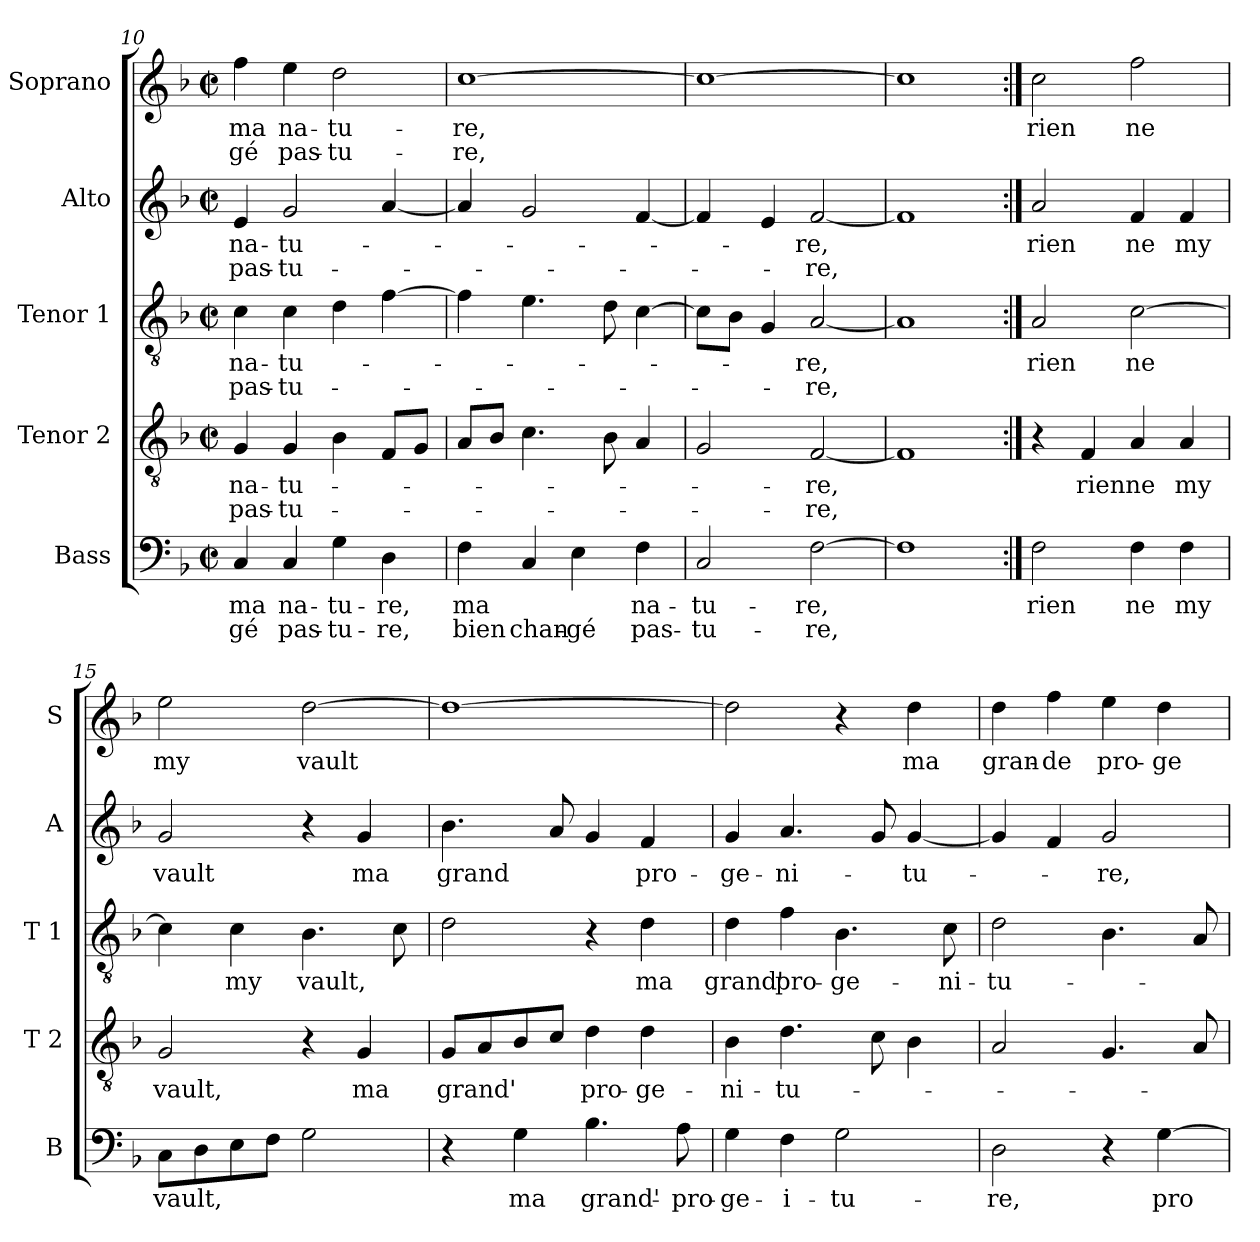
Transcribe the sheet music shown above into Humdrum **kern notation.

**kern	**text	**text	**kern	**text	**text	**kern	**text	**text	**kern	**text	**text	**kern	**text	**text
*part5	*part5	*part5	*part4	*part4	*part4	*part3	*part3	*part3	*part2	*part2	*part2	*part1	*part1	*part1
*staff5	*staff5	*staff5	*staff4	*staff4	*staff4	*staff3	*staff3	*staff3	*staff2	*staff2	*staff2	*staff1	*staff1	*staff1
*I"Bass	*	*	*I"Tenor 2	*	*	*I"Tenor 1	*	*	*I"Alto	*	*	*I"Soprano	*	*
*I'B	*	*	*I'T 2	*	*	*I'T 1	*	*	*I'A	*	*	*I'S	*	*
*clefF4	*	*	*clefGv2	*	*	*clefGv2	*	*	*clefG2	*	*	*clefG2	*	*
*k[b-]	*	*	*k[b-]	*	*	*k[b-]	*	*	*k[b-]	*	*	*k[b-]	*	*
*F:	*	*	*F:	*	*	*F:	*	*	*F:	*	*	*F:	*	*
*M2/2	*	*	*M2/2	*	*	*M2/2	*	*	*M2/2	*	*	*M2/2	*	*
*met(c|)	*	*	*met(c|)	*	*	*met(c|)	*	*	*met(c|)	*	*	*met(c|)	*	*
=10	=10	=10	=10	=10	=10	=10	=10	=10	=10	=10	=10	=10	=10	=10
!	!LO:LY:b	!LO:LY:b	!	!LO:LY:b	!LO:LY:b	!	!LO:LY:b	!LO:LY:b	!	!LO:LY:b	!LO:LY:b	!	!LO:LY:b	!LO:LY:b
4C/	ma	-gé	4G/	na-	pas-	4c\	na-	pas-	4e/	na-	pas-	4ff\	ma	-gé
!	!LO:LY:b	!LO:LY:b	!	!LO:LY:b	!LO:LY:b	!	!LO:LY:b	!LO:LY:b	!	!LO:LY:b	!LO:LY:b	!	!LO:LY:b	!LO:LY:b
4C/	na-	pas-	4G/	-tu-	-tu-	4c\	-tu-	-tu-	2g/	-tu-	-tu-	4ee\	na-	pas-
!	!LO:LY:b	!LO:LY:b	!	!	!	!	!	!	!	!	!	!	!LO:LY:b	!LO:LY:b
4G\	-tu-	-tu-	4B-\	.	.	4d\	.	.	.	.	.	2dd\	-tu-	-tu-
!	!LO:LY:b	!LO:LY:b	!	!	!	!	!	!	!	!	!	!	!	!
4D\	-re,	-re,	8F/L	.	.	[4f\	.	.	[4a/	.	.	.	.	.
.	.	.	8G/J	.	.	.	.	.	.	.	.	.	.	.
!!LO:PB:g=z
=11	=11	=11	=11	=11	=11	=11	=11	=11	=11	=11	=11	=11	=11	=11
!	!LO:LY:b	!LO:LY:b	!	!	!	!	!	!	!	!	!	!	!LO:LY:b	!LO:LY:b
4F\	ma	bien	8A/L	.	.	4f\]	.	.	4a/]	.	.	[1cc	-re,	-re,
.	.	.	8B-/J	.	.	.	.	.	.	.	.	.	.	.
!	!	!LO:LY:b	!	!	!	!	!	!	!	!	!	!	!	!
4C/	.	chan-	4.c\	.	.	4.e\	.	.	2g/	.	.	.	.	.
!	!	!LO:LY:b	!	!	!	!	!	!	!	!	!	!	!	!
4E\	.	-gé	.	.	.	.	.	.	.	.	.	.	.	.
.	.	.	8B-\	.	.	8d\	.	.	.	.	.	.	.	.
!	!LO:LY:b	!LO:LY:b	!	!	!	!	!	!	!	!	!	!	!	!
4F\	na-	pas-	4A/	.	.	[4c\	.	.	[4f/	.	.	.	.	.
=12	=12	=12	=12	=12	=12	=12	=12	=12	=12	=12	=12	=12	=12	=12
!	!LO:LY:b	!LO:LY:b	!	!	!	!	!	!	!	!	!	!	!	!
2C/	-tu-	-tu-	2G/	.	.	8c\L]	.	.	4f/]	.	.	1cc_	.	.
.	.	.	.	.	.	8B-\J	.	.	.	.	.	.	.	.
.	.	.	.	.	.	4G/	.	.	4e/	.	.	.	.	.
!	!LO:LY:b	!LO:LY:b	!	!LO:LY:b	!LO:LY:b	!	!LO:LY:b	!LO:LY:b	!	!LO:LY:b	!LO:LY:b	!	!	!
[2F\	-re,	-re,	[2F/	-re,	-re,	[2A/	-re,	-re,	[2f/	-re,	-re,	.	.	.
=13	=13	=13	=13	=13	=13	=13	=13	=13	=13	=13	=13	=13	=13	=13
1F]	.	.	1F]	.	.	1A]	.	.	1f]	.	.	1cc]	.	.
=14:|!	=14:|!	=14:|!	=14:|!	=14:|!	=14:|!	=14:|!	=14:|!	=14:|!	=14:|!	=14:|!	=14:|!	=14:|!	=14:|!	=14:|!
!	!LO:LY:b	!	!	!	!	!	!LO:LY:b	!	!	!LO:LY:b	!	!	!LO:LY:b	!
2F\	rien	.	4r	.	.	2A/	rien	.	2a/	rien	.	2cc\	rien	.
!	!	!	!	!LO:LY:b	!	!	!	!	!	!	!	!	!	!
.	.	.	4F/	rien	.	.	.	.	.	.	.	.	.	.
!	!LO:LY:b	!	!	!LO:LY:b	!	!	!LO:LY:b	!	!	!LO:LY:b	!	!	!LO:LY:b	!
4F\	ne	.	4A/	ne	.	[2c\	ne	.	4f/	ne	.	2ff\	ne	.
!	!LO:LY:b	!	!	!LO:LY:b	!	!	!	!	!	!LO:LY:b	!	!	!	!
4F\	my	.	4A/	my	.	.	.	.	4f/	my	.	.	.	.
=15	=15	=15	=15	=15	=15	=15	=15	=15	=15	=15	=15	=15	=15	=15
!	!LO:LY:b	!	!	!LO:LY:b	!	!	!	!	!	!LO:LY:b	!	!	!LO:LY:b	!
8C\L	vault,	.	2G/	vault,	.	4c\]	.	.	2g/	vault	.	2ee\	my	.
8D\	.	.	.	.	.	.	.	.	.	.	.	.	.	.
!	!	!	!	!	!	!	!LO:LY:b	!	!	!	!	!	!	!
8E\	.	.	.	.	.	4c\	my	.	.	.	.	.	.	.
8F\J	.	.	.	.	.	.	.	.	.	.	.	.	.	.
!	!	!	!	!	!	!	!LO:LY:b	!	!	!	!	!	!LO:LY:b	!
2G\	.	.	4r	.	.	4.B-\	vault,	.	4r	.	.	[2dd\	vault	.
!	!	!	!	!LO:LY:b	!	!	!	!	!	!LO:LY:b	!	!	!	!
.	.	.	4G/	ma	.	.	.	.	4g/	ma	.	.	.	.
.	.	.	.	.	.	8c\	.	.	.	.	.	.	.	.
!!LO:LB:g=z
=16	=16	=16	=16	=16	=16	=16	=16	=16	=16	=16	=16	=16	=16	=16
!	!	!	!	!LO:LY:b	!	!	!	!	!	!LO:LY:b	!	!	!	!
4r	.	.	8G/L	grand'	.	2d\	.	.	4.b-\	grand	.	1dd_	.	.
.	.	.	8A/	.	.	.	.	.	.	.	.	.	.	.
!	!LO:LY:b	!	!	!	!	!	!	!	!	!	!	!	!	!
4G\	ma	.	8B-/	.	.	.	.	.	.	.	.	.	.	.
.	.	.	8c/J	.	.	.	.	.	8a/	.	.	.	.	.
!	!LO:LY:b	!	!	!LO:LY:b	!	!	!	!	!	!	!	!	!	!
4.B-\	grand'-	.	4d\	pro-	.	4r	.	.	4g/	.	.	.	.	.
!	!	!	!	!LO:LY:b	!	!	!LO:LY:b	!	!	!LO:LY:b	!	!	!	!
.	.	.	4d\	-ge-	.	4d\	ma	.	4f/	pro-	.	.	.	.
!	!LO:LY:b	!	!	!	!	!	!	!	!	!	!	!	!	!
8A\	-pro-	.	.	.	.	.	.	.	.	.	.	.	.	.
=17	=17	=17	=17	=17	=17	=17	=17	=17	=17	=17	=17	=17	=17	=17
!	!LO:LY:b	!	!	!LO:LY:b	!	!	!LO:LY:b	!	!	!LO:LY:b	!	!	!	!
4G\	-ge-	.	4B-\	-ni-	.	4d\	grand'	.	4g/	-ge-	.	2dd\]	.	.
!	!LO:LY:b	!	!	!LO:LY:b	!	!	!LO:LY:b	!	!	!LO:LY:b	!	!	!	!
4F\	-i-	.	4.d\	-tu-	.	4f\	pro-	.	4.a/	-ni-	.	.	.	.
!	!LO:LY:b	!	!	!	!	!	!LO:LY:b	!	!	!	!	!	!	!
2G\	-tu-	.	.	.	.	4.B-\	-ge-	.	.	.	.	4r	.	.
.	.	.	8c\	.	.	.	.	.	8g/	.	.	.	.	.
!	!	!	!	!	!	!	!	!	!	!LO:LY:b	!	!	!LO:LY:b	!
.	.	.	4B-\	.	.	.	.	.	[4g/	-tu-	.	4dd\	ma	.
!	!	!	!	!	!	!	!LO:LY:b	!	!	!	!	!	!	!
.	.	.	.	.	.	8c\	-ni-	.	.	.	.	.	.	.
=18	=18	=18	=18	=18	=18	=18	=18	=18	=18	=18	=18	=18	=18	=18
!	!LO:LY:b	!	!	!	!	!	!LO:LY:b	!	!	!	!	!	!LO:LY:b	!
2D\	-re,	.	2A/	.	.	2d\	-tu-	.	4g/]	.	.	4dd\	gran-	.
!	!	!	!	!	!	!	!	!	!	!	!	!	!LO:LY:b	!
.	.	.	.	.	.	.	.	.	4f/	.	.	4ff\	-de	.
!	!	!	!	!	!	!	!	!	!	!LO:LY:b	!	!	!LO:LY:b	!
4r	.	.	4.G/	.	.	4.B-\	.	.	2g/	-re,	.	4ee\	pro-	.
!	!LO:LY:b	!	!	!	!	!	!	!	!	!	!	!	!LO:LY:b	!
[4G\	pro-	.	.	.	.	.	.	.	.	.	.	4dd\	-ge-	.
.	.	.	8A/	.	.	8A/	.	.	.	.	.	.	.	.
=	=	=	=	=	=	=	=	=	=	=	=	=	=	=
*-	*-	*-	*-	*-	*-	*-	*-	*-	*-	*-	*-	*-	*-	*-
